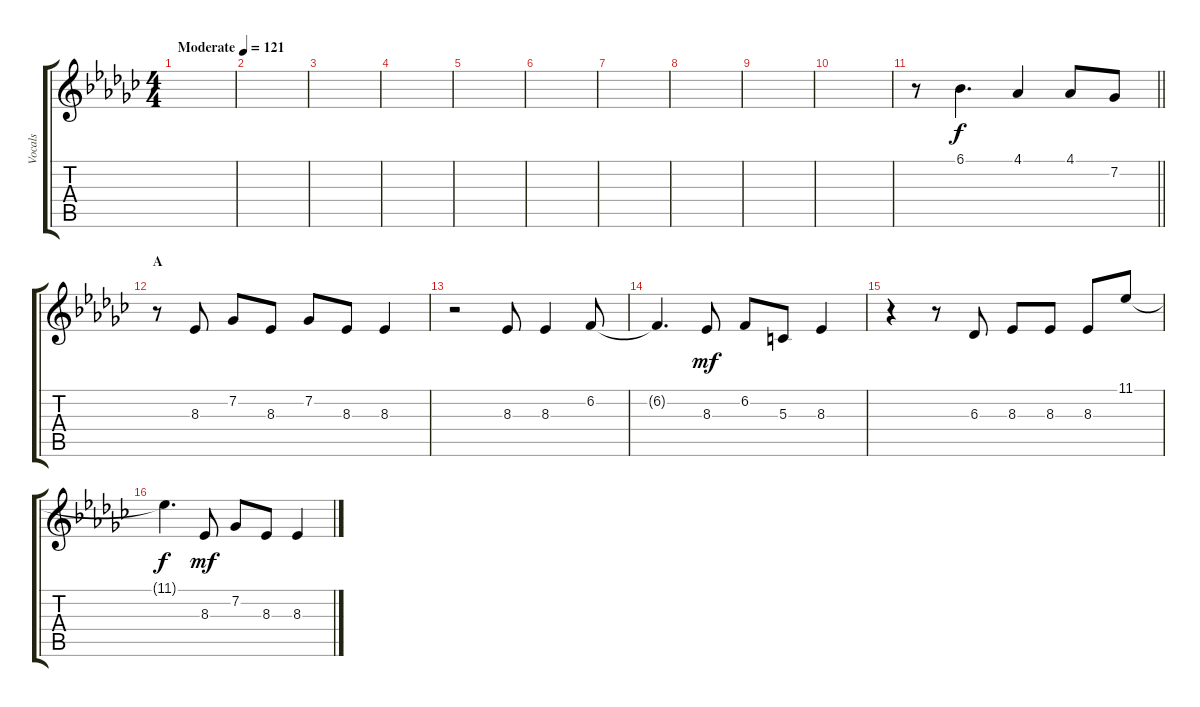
\track ("Vocals" "Vocals") {instrument clarinet}
\staff {score tabs}
\tuning (E4 B3 G3 D3 A2 E2) {hide}
\ts (4 4)
\tempo (121 "Moderate")
\clef g2
\ks ebminor
|
|
|
|
|
|
|
|
|
|
\barLineRight lightlight
r.8 6.1.4{d} 4.1.4 4.1.8 7.2.8 |
\section ("" "A")
r.8 8.3.8 7.2.8 8.3.8 7.2.8 8.3.8 8.3.4 |
r.2 8.3.8 8.3.4 6.2.8 |
6.2{t}.4{d dy f} 8.3.8{dy mf} 6.2.8 5.3.8 8.3.4 |
r.4 r.8 6.3.8 8.3.8 8.3.8 8.3.8 11.1.8 |
11.1{t}.4{d dy f} 8.3.8{dy mf} 7.2.8 8.3.8 8.3.4
